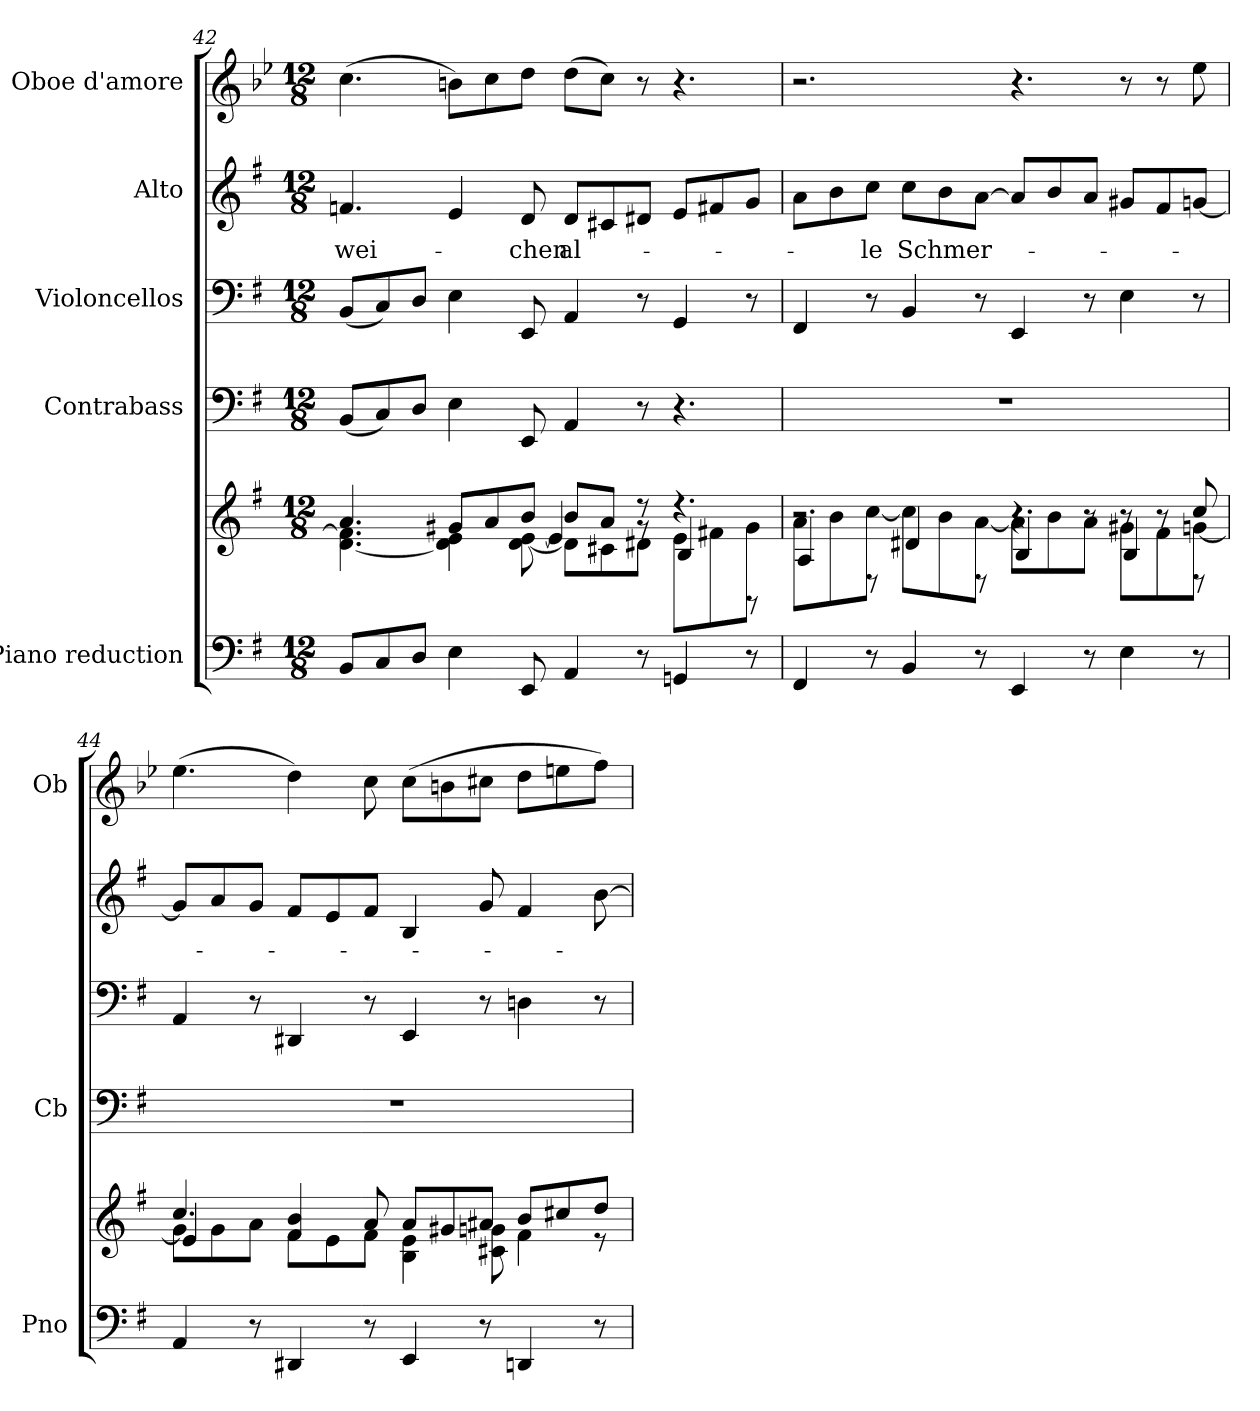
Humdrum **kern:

**kern	**kern	**kern	**kern	**kern	**text	**kern
*part5	*part5	*part4	*part3	*part2	*part2	*part1
*staff6	*staff5	*staff4	*staff3	*staff2	*staff2	*staff1
*I"Piano reduction	*	*I"Contrabass	*I"Violoncellos	*I"Alto	*	*I"Oboe d'amore
*I'Pno	*	*I'Cb	*	*	*	*I'Ob
*clefF4	*clefG2	*clefF4	*clefF4	*clefG2	*	*clefG2
*	*	*ITrd7c12	*	*	*	*ITrd2c3
*k[f#]	*k[f#]	*k[f#]	*k[f#]	*k[f#]	*	*k[f#]
*M12/8	*M12/8	*M12/8	*M12/8	*M12/8	*	*M12/8
=42	=42	=42	=42	=42	=42	=42
*	*^	*	*	*	*	*
*	*	*^	*	*	*	*	*
!	!	!	!	!	!	!	!LO:LY:b	!
8BB/L	4.a/	[4.d\ 4.f\]	2.ryy	(<8BBB/L	(<8BB/L	4.fn/	wei-	(>4.a\
8C/	.	.	.	8CC/)	8C/)	.	.	.
8D/J	.	.	.	8DD/J	8D/J	.	.	.
4E\	8g#X/L	4d\] 4e\	.	4EE\	4E\	4e/	.	8g#X\L)
.	8a/	.	.	.	.	.	.	8a\
!	!	!	!	!	!	!	!LO:LY:b	!
8EE/	8b/J	[8d\ [8e\	.	8EEE/	8EE/	8d/	-chen	8b\J
!	!	!	!	!	!	!	!LO:LY:b	!
4AA/	8b/L	8d\L]	4e/]	4AAA/	4AA/	8d/L	al-	(>8b\L
.	8a/J	8c#X\	.	.	.	8c#X/	.	8a\J)
8r	8rdd	8d#X\J	8rg	8r	8r	8d#X/J	.	8r
4GGn/	4.rdd	8e\L	4B/	4.r	4GG/	8e/L	.	4.r
.	.	8f#X\	.	.	.	8f#X/	.	.
8r	.	8g#\J	8rGG	.	8r	8g/J	.	.
!!LO:LB:g=z
=43	=43	=43	=43	=43	=43	=43	=43	=43
4FF#/	2.r	8a\L	4A/	1.r	4FF#/	8a\L	.	2.r
.	.	8b\	.	.	.	8b\	.	.
!	!	!	!	!	!	!	!LO:LY:b	!
8r	.	[8cc\J	8rD	.	8r	8cc\J	-le	.
!	!	!	!	!	!	!	!LO:LY:b	!
4BB/	.	8cc\L]	4d#X/	.	4BB/	8cc\L	Schmer-	.
.	.	8b\	.	.	.	8b\	.	.
8r	.	[8a\J	8rD	.	8r	[8a\J	.	.
4EE/	4.r	8a\L]	4B/	.	4EE/	8a/L]	.	4.r
.	.	8b\	.	.	.	8b/	.	.
8r	.	8a\J	8r	.	8r	8a/J	.	.
4E\	8r	8g#X\L	4B/	.	4E\	8g#X/L	.	8r
.	8r	8f#\	.	.	.	8f#/	.	8r
8r	8cc/	[8gn\J	8rD	.	8r	[8gn/J	.	8cc\
=44	=44	=44	=44	=44	=44	=44	=44	=44
4AA/	4.cc/	8g\L]	4e/	1.r	4AA/	8g/L]	.	(>4.cc\
.	.	8g\	.	.	.	8a/	.	.
8r	.	8a\J	4ryy	.	8r	8g/J	.	.
4DD#X/	4f#/ 4b/	8f#\L	.	.	4DD#X/	8f#/L	.	4b\)
.	.	8e\	1ryy	.	.	8e/	.	.
8r	8a/	8f#\J	.	.	8r	8f#/J	.	8a\
4EE/	8a/L	4B\ 4e\	.	.	4EE/	4B/	.	(>8a\L
.	8g#X/	.	.	.	.	.	.	8g#X\
8r	8a#X/J	8c#X\ 8gn\	.	.	8r	8g/	.	8a#X\J
4DDn/	8b/L	4f#\	.	.	4Dn\	4f#/	.	8b\L
.	8cc#X/	.	.	.	.	.	.	8cc#X\
8r	8dd/J	8r	.	.	8r	[8b\	.	8dd\J)
*	*v	*v	*v	*	*	*	*	*
=	=	=	=	=	=	=
*-	*-	*-	*-	*-	*-	*-
